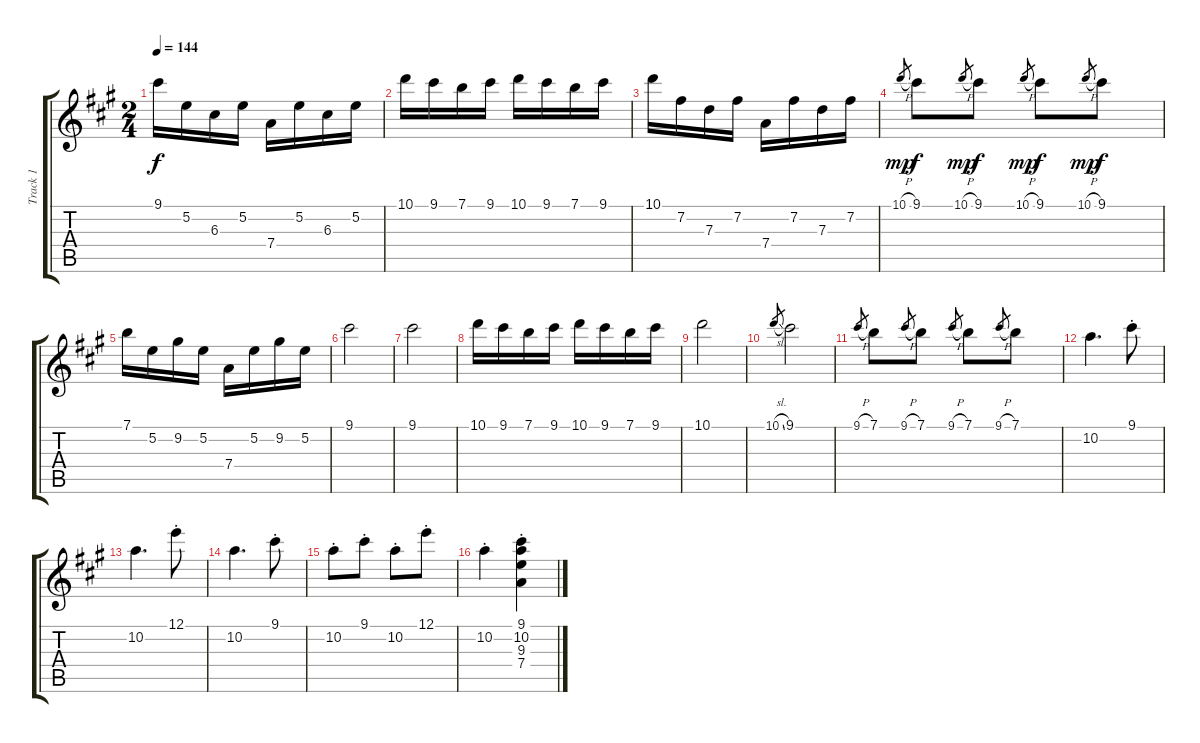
\track ("Track 1" "Track 1") {instrument overdrivenguitar}
\staff {score tabs}
\tuning (E4 B3 G3 D3 A2 E2) {hide}
\ts (2 4)
\tempo 144
\clef g2
\ks a
9.1.16{dy f} 5.2.16 6.3.16 5.2.16 7.4.16 5.2.16 6.3.16 5.2.16 |
10.1.16 9.1.16 7.1.16 9.1.16 10.1.16 9.1.16 7.1.16 9.1.16 |
10.1.16 7.2.16 7.3.16 7.2.16 7.4.16 7.2.16 7.3.16 7.2.16 |
10.1{h}.8{gr dy mp} 9.1.8{dy f} 10.1{h}.8{gr dy mp} 9.1.8{dy f} 10.1{h}.8{gr dy mp} 9.1.8{dy f} 10.1{h}.8{gr dy mp} 9.1.8{dy f} |
7.1.16 5.2.16 9.2.16 5.2.16 7.4.16 5.2.16 9.2.16 5.2.16 |
9.1.2 |
9.1.2 |
10.1.16 9.1.16 7.1.16 9.1.16 10.1.16 9.1.16 7.1.16 9.1.16 |
10.1.2 |
10.1{sl}.8{gr} 9.1.2 |
9.1{h}.8{gr} 7.1.8 9.1{h}.8{gr} 7.1.8 9.1{h}.8{gr} 7.1.8 9.1{h}.8{gr} 7.1.8 |
10.2.4{d} 9.1{st}.8 |
10.2.4{d} 12.1{st}.8 |
10.2.4{d} 9.1{st}.8 |
10.2{st}.8 9.1{st}.8 10.2{st}.8 12.1{st}.8 |
10.2{st}.4 (9.1{st} 10.2{st} 9.3{st} 7.4{st}).4
